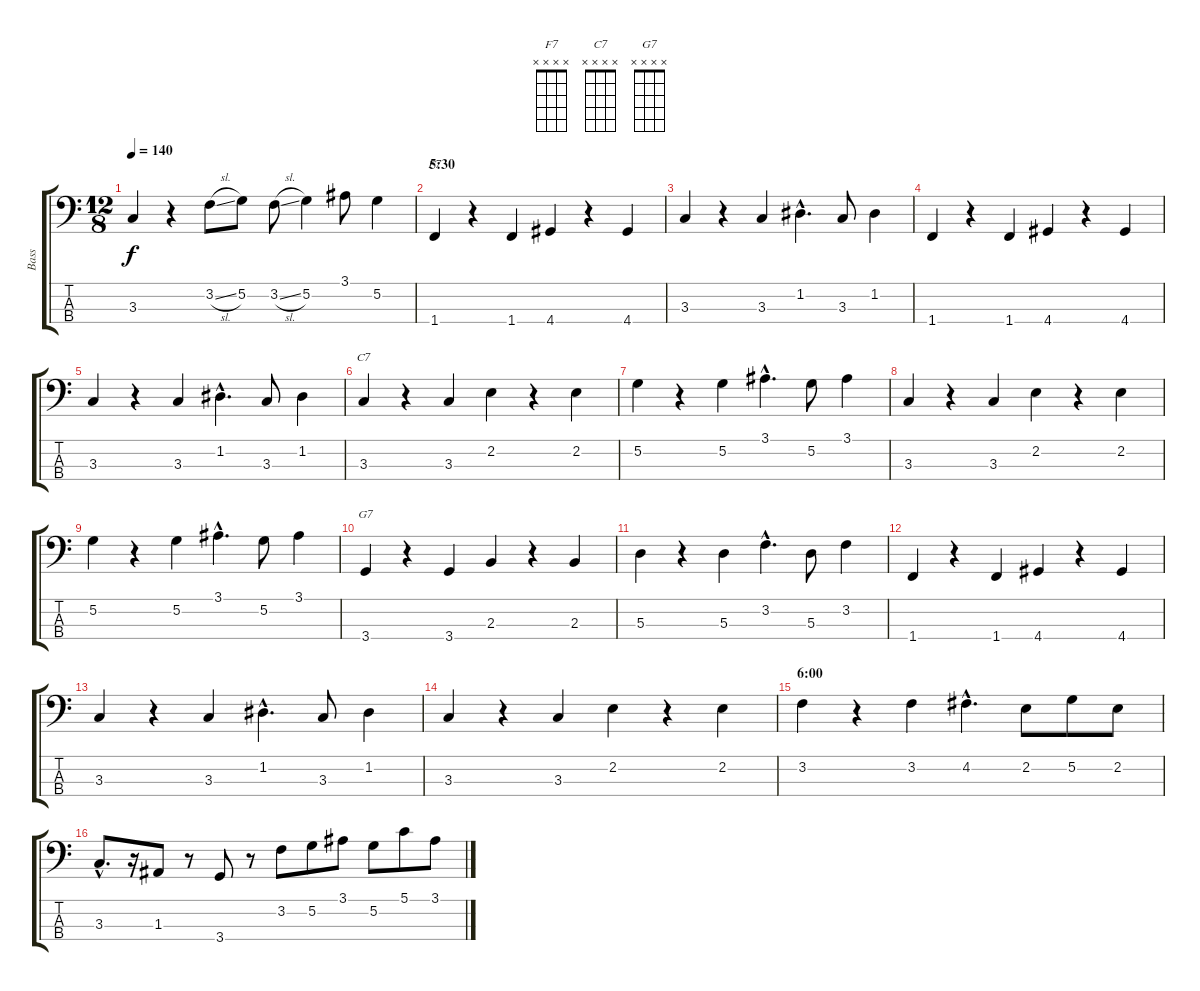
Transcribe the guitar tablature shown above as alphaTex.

\track ("Bass" "Bass") {instrument electricbassfinger}
\staff {score tabs}
\tuning (G2 D2 A1 E1) {hide}
\chord ("F7" x x x x)
\chord ("C7" x x x x)
\chord ("G7" x x x x)
\ts (12 8)
\tempo 140
\clef f4
\ks c
3.3.4{dy f} r.4 3.2{sl}.8 5.2.8 3.2{sl}.8 5.2.4 3.1.8 5.2.4 |
\section ("" "5:30")
1.4.4{ch "F7"} r.4 1.4.4 4.4.4 r.4 4.4.4 |
3.3.4 r.4 3.3.4 1.2{hac}.4{d} 3.3.8 1.2.4 |
1.4.4 r.4 1.4.4 4.4.4 r.4 4.4.4 |
3.3.4 r.4 3.3.4 1.2{hac}.4{d} 3.3.8 1.2.4 |
3.3.4{ch "C7"} r.4 3.3.4 2.2.4 r.4 2.2.4 |
5.2.4 r.4 5.2.4 3.1{hac}.4{d} 5.2.8 3.1.4 |
3.3.4 r.4 3.3.4 2.2.4 r.4 2.2.4 |
5.2.4 r.4 5.2.4 3.1{hac}.4{d} 5.2.8 3.1.4 |
3.4.4{ch "G7"} r.4 3.4.4 2.3.4 r.4 2.3.4 |
5.3.4 r.4 5.3.4 3.2{hac}.4{d} 5.3.8 3.2.4 |
1.4.4 r.4 1.4.4 4.4.4 r.4 4.4.4 |
3.3.4 r.4 3.3.4 1.2{hac}.4{d} 3.3.8 1.2.4 |
3.3.4 r.4 3.3.4 2.2.4 r.4 2.2.4 |
\section ("" "6:00")
3.2.4 r.4 3.2.4 4.2{hac}.4{d} 2.2.8 5.2.8 2.2.8 |
3.3{hac}.8{d} r.16 1.3.8 r.8 3.4.8 r.8 3.2.8 5.2.8 3.1.8 5.2.8 5.1.8 3.1.8
